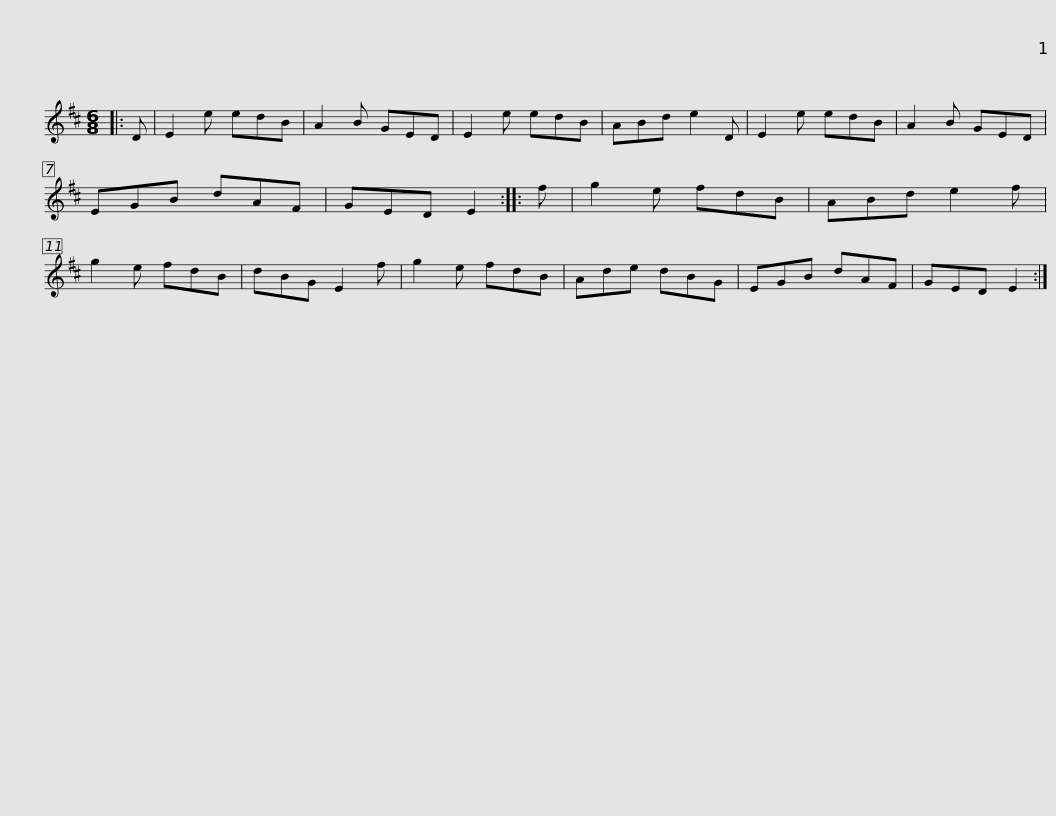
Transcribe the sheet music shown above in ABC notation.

X:1
L:1/8
M:6/8
I:linebreak $
K:D
V:1 treble
V:1
|: D | E2 e edB | A2 B GED | E2 e edB | ABd e2 D | %5
 E2 e edB | A2 B GED | EGB dAF |$ GED E2 :: f | %10
 g2 e fdB | ABd e2 f | g2 e fdB | dBG E2 f | g2 e fdB | %15
 Ade dBG | EGB dAF |$ GED E2 :| %18
